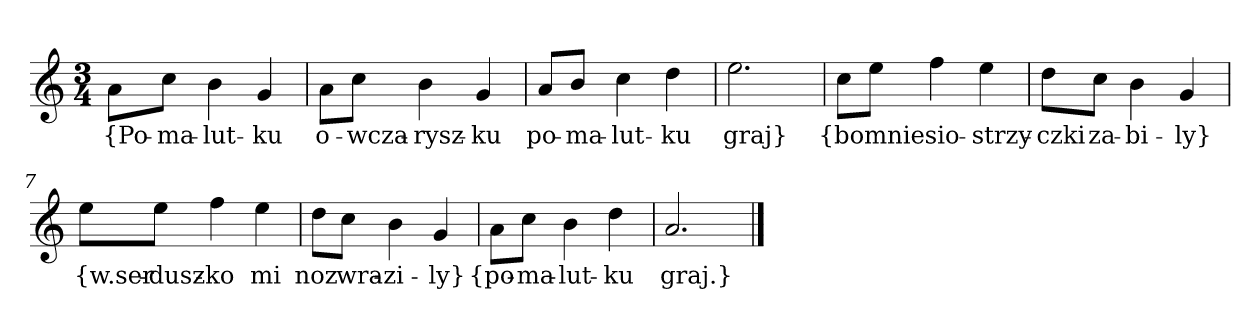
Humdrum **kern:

**kern	**text
*part1	*part1
*staff1	*staff1
*clefG2	*
*k[]	*
*a:	*
*M3/4	*
=	=
8a\L	{Po-
8cc\J	-ma-
4b	-lut-
4g	-ku
=2	=2
8a\L	o-
8cc\J	-wcza-
4b	-rysz-
4g	-ku
=3	=3
8a/L	po-
8b/J	-ma-
4cc	-lut-
4dd	-ku
=4	=4
2.ee	graj}
=5y	=5y
8cc\L	{bo
8ee\J	mnie
4ff	sio-
4ee	-strzy-
=6	=6
8dd\L	-czki
8cc\J	za-
4b	-bi-
4g	-ly}
=7y	=7y
8ee\L	{w.ser-
8ee\J	-dusz-
4ff	-ko
4ee	mi
=8	=8
8dd\L	noz
8cc\J	wra-
4b	-zi-
4g	-ly}
=9y	=9y
8a\L	{po-
8cc\J	-ma-
4b	-lut-
4dd	-ku
=10	=10
2.a	graj.}
==	==
*-	*-
